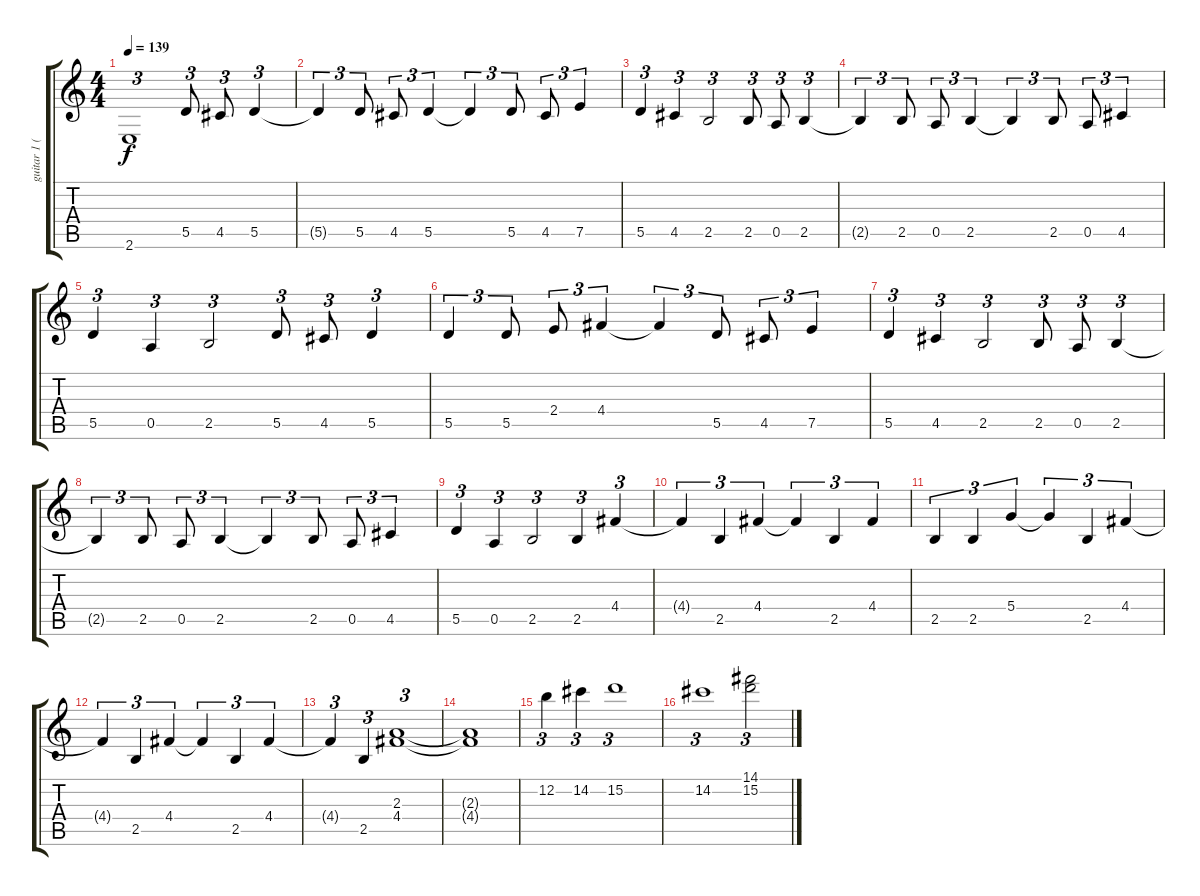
\track ("guitar 1 (lead)" "guitar 1 (") {instrument distortionguitar}
\staff {score tabs}
\tuning (E4 B3 G3 D3 A2 D2) {hide}
\ts (4 4)
\tempo 139
\clef g2
\ks c
2.6.1{tu (3 2) dy f} 5.5.8{tu (3 2)} 4.5.8{tu (3 2)} 5.5.4{tu (3 2)} |
5.5{t}.4{tu (3 2)} 5.5.8{tu (3 2)} 4.5.8{tu (3 2)} 5.5.4{tu (3 2)} 5.5{t}.4{tu (3 2)} 5.5.8{tu (3 2)} 4.5.8{tu (3 2)} 7.5.4{tu (3 2)} |
5.5.4{tu (3 2)} 4.5.4{tu (3 2)} 2.5.2{tu (3 2)} 2.5.8{tu (3 2)} 0.5.8{tu (3 2)} 2.5.4{tu (3 2)} |
2.5{t}.4{tu (3 2)} 2.5.8{tu (3 2)} 0.5.8{tu (3 2)} 2.5.4{tu (3 2)} 2.5{t}.4{tu (3 2)} 2.5.8{tu (3 2)} 0.5.8{tu (3 2)} 4.5.4{tu (3 2)} |
5.5.4{tu (3 2)} 0.5.4{tu (3 2)} 2.5.2{tu (3 2)} 5.5.8{tu (3 2)} 4.5.8{tu (3 2)} 5.5.4{tu (3 2)} |
5.5.4{tu (3 2)} 5.5.8{tu (3 2)} 2.4.8{tu (3 2)} 4.4.4{tu (3 2)} 4.4{t}.4{tu (3 2)} 5.5.8{tu (3 2)} 4.5.8{tu (3 2)} 7.5.4{tu (3 2)} |
5.5.4{tu (3 2)} 4.5.4{tu (3 2)} 2.5.2{tu (3 2)} 2.5.8{tu (3 2)} 0.5.8{tu (3 2)} 2.5.4{tu (3 2)} |
2.5{t}.4{tu (3 2)} 2.5.8{tu (3 2)} 0.5.8{tu (3 2)} 2.5.4{tu (3 2)} 2.5{t}.4{tu (3 2)} 2.5.8{tu (3 2)} 0.5.8{tu (3 2)} 4.5.4{tu (3 2)} |
5.5.4{tu (3 2)} 0.5.4{tu (3 2)} 2.5.2{tu (3 2)} 2.5.4{tu (3 2)} 4.4.4{tu (3 2)} |
4.4{t}.4{tu (3 2)} 2.5.4{tu (3 2)} 4.4.4{tu (3 2)} 4.4{t}.4{tu (3 2)} 2.5.4{tu (3 2)} 4.4.4{tu (3 2)} |
2.5.4{tu (3 2)} 2.5.4{tu (3 2)} 5.4.4{tu (3 2)} 5.4{t}.4{tu (3 2)} 2.5.4{tu (3 2)} 4.4.4{tu (3 2)} |
4.4{t}.4{tu (3 2)} 2.5.4{tu (3 2)} 4.4.4{tu (3 2)} 4.4{t}.4{tu (3 2)} 2.5.4{tu (3 2)} 4.4.4{tu (3 2)} |
4.4{t}.4{tu (3 2)} 2.5.4{tu (3 2)} (2.3 4.4).1{tu (3 2)} |
(2.3{t} 4.4{t}).1 |
12.2.4{tu (3 2)} 14.2.4{tu (3 2)} 15.2.1{tu (3 2)} |
14.2.1{tu (3 2)} (14.1 15.2).2{tu (3 2)}
